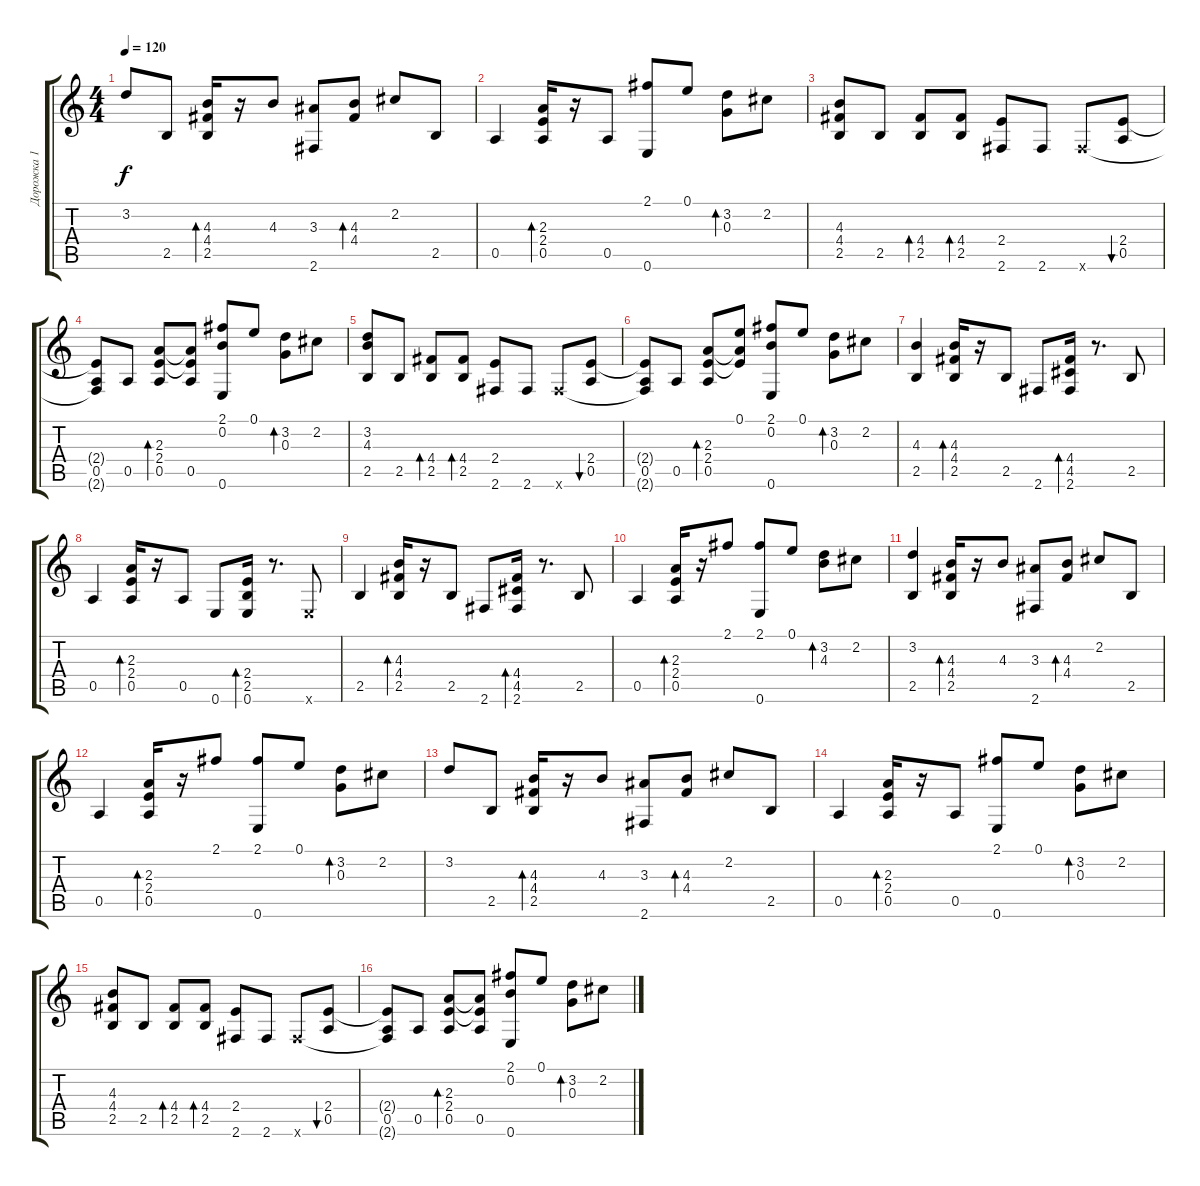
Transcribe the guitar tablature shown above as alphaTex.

\track ("Дорожка 1" "Дорожка 1") {instrument acousticguitarsteel}
\staff {score tabs}
\tuning (E4 B3 G3 D3 A2 E2) {hide}
\ts (4 4)
\tempo 120
\clef g2
\ks c
3.2.8{dy f} 2.5.8 (4.3 4.4 2.5).16{bd 30} r.16 4.3.8 (3.3 2.6).8 (4.3 4.4).8{bd 30} 2.2.8 2.5.8 |
0.5.4 (2.3 2.4 0.5).16{bd 30} r.16 0.5.8 (2.1 0.6).8 0.1.8 (3.2 0.3).8{bd 30} 2.2.8 |
(4.3 4.4 2.5).8 2.5.8 (4.4 2.5).8{bd 30} (4.4 2.5).8{bd 30} (2.4 2.6).8 2.6.8 2.6{x}.8 (2.4 0.5).8{bu 30} |
(2.4{t} 0.5 2.6{t}).8 0.5.8 (2.3 2.4 0.5).8{bd 30} (2.3{t} 2.4{t} 0.5).8 (2.1 0.2 0.6).8 0.1.8 (3.2 0.3).8{bd 30} 2.2.8 |
(3.2 4.3 2.5).8 2.5.8 (4.4 2.5).8{bd 30} (4.4 2.5).8{bd 30} (2.4 2.6).8 2.6.8 2.6{x}.8 (2.4 0.5).8{bu 30} |
(2.4{t} 0.5 2.6{t}).8 0.5.8 (2.3 2.4 0.5).8{bd 30} (0.1 2.3{t} 2.4{t}).8 (2.1 0.2 0.6).8 0.1.8 (3.2 0.3).8{bd 30} 2.2.8 |
(4.3 2.5).4 (4.3 4.4 2.5).16{bd 30} r.16 2.5.8 2.6.8 (4.4 4.5 2.6).16{bd 30} r.8{d} 2.5.8 |
0.5.4 (2.3 2.4 0.5).16{bd 30} r.16 0.5.8 0.6.8 (2.4 2.5 0.6).16{bd 30} r.8{d} 0.6{x}.8 |
2.5.4 (4.3 4.4 2.5).16{bd 30} r.16 2.5.8 2.6.8 (4.4 4.5 2.6).16{bd 30} r.8{d} 2.5.8 |
0.5.4 (2.3 2.4 0.5).16{bd 30} r.16 2.1.8 (2.1 0.6).8 0.1.8 (3.2 4.3).8{bd 30} 2.2.8 |
(3.2 2.5).4 (4.3 4.4 2.5).16{bd 30} r.16 4.3.8 (3.3 2.6).8 (4.3 4.4).8{bd 30} 2.2.8 2.5.8 |
0.5.4 (2.3 2.4 0.5).16{bd 30} r.16 2.1.8 (2.1 0.6).8 0.1.8 (3.2 0.3).8{bd 30} 2.2.8 |
3.2.8 2.5.8 (4.3 4.4 2.5).16{bd 30} r.16 4.3.8 (3.3 2.6).8 (4.3 4.4).8{bd 30} 2.2.8 2.5.8 |
0.5.4 (2.3 2.4 0.5).16{bd 30} r.16 0.5.8 (2.1 0.6).8 0.1.8 (3.2 0.3).8{bd 30} 2.2.8 |
(4.3 4.4 2.5).8 2.5.8 (4.4 2.5).8{bd 30} (4.4 2.5).8{bd 30} (2.4 2.6).8 2.6.8 2.6{x}.8 (2.4 0.5).8{bu 30} |
(2.4{t} 0.5 2.6{t}).8 0.5.8 (2.3 2.4 0.5).8{bd 30} (2.3{t} 2.4{t} 0.5).8 (2.1 0.2 0.6).8 0.1.8 (3.2 0.3).8{bd 30} 2.2.8
